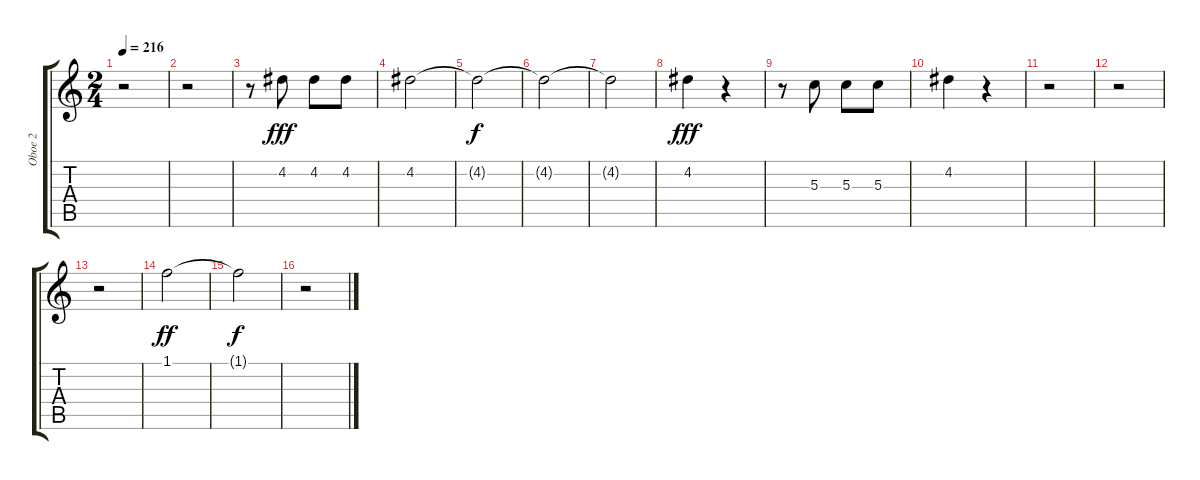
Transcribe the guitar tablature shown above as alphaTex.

\track ("Oboe 2" "Oboe 2") {instrument acousticguitarnylon}
\staff {score tabs}
\tuning (E4 B3 G3 D3 A2 E2) {hide}
\ts (2 4)
\tempo 216
\clef g2
\ks c
r.2{dy fff} |
r.2 |
r.8 4.2.8 4.2.8 4.2.8 |
4.2.2 |
4.2{t}.2{dy f} |
4.2{t}.2 |
4.2{t}.2 |
4.2.4{dy fff} r.4 |
r.8 5.3.8 5.3.8 5.3.8 |
4.2.4 r.4 |
r.2 |
r.2 |
r.2 |
1.1.2{dy ff} |
1.1{t}.2{dy f} |
r.2
